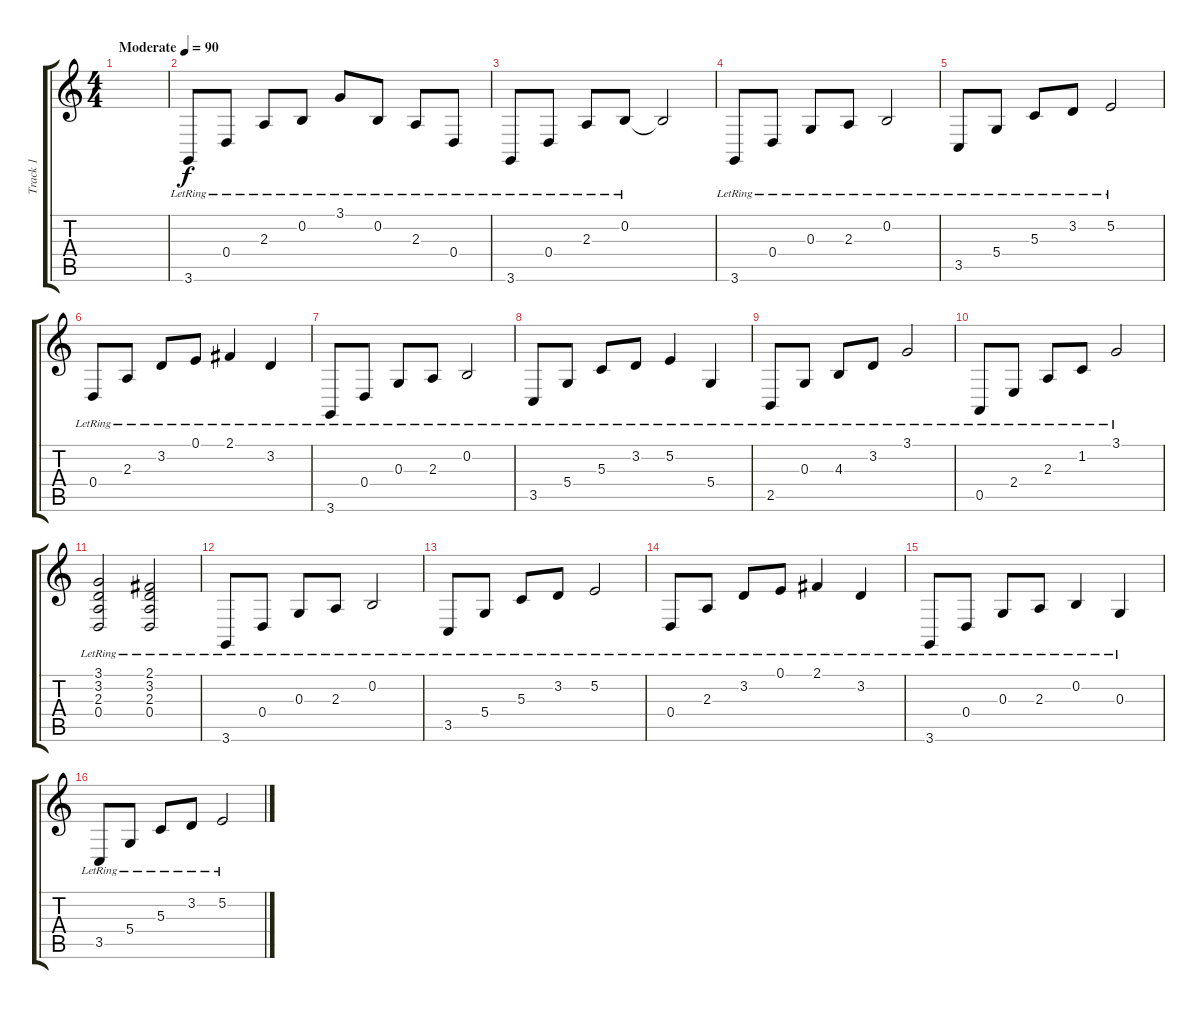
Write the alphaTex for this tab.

\track ("Track 1" "Track 1") {instrument brightacousticpiano}
\staff {score tabs}
\tuning (E4 B3 G3 D3 A2 E2) {hide}
\ts (4 4)
\tempo (90 "Moderate")
\clef g2
\ks c
|
3.6{lr}.8 0.4{lr}.8 2.3{lr}.8 0.2{lr}.8 3.1{lr}.8 0.2{lr}.8 2.3{lr}.8 0.4{lr}.8 |
3.6{lr}.8 0.4{lr}.8 2.3{lr}.8 0.2{lr}.8 0.2{t}.2 |
3.6{lr}.8 0.4{lr}.8 0.3{lr}.8 2.3{lr}.8 0.2{lr}.2 |
3.5{lr}.8 5.4{lr}.8 5.3{lr}.8 3.2{lr}.8 5.2{lr}.2 |
0.4{lr}.8 2.3{lr}.8 3.2{lr}.8 0.1{lr}.8 2.1{lr}.4 3.2{lr}.4 |
3.6{lr}.8 0.4{lr}.8 0.3{lr}.8 2.3{lr}.8 0.2{lr}.2 |
3.5{lr}.8 5.4{lr}.8 5.3{lr}.8 3.2{lr}.8 5.2{lr}.4 5.4{lr}.4 |
2.5{lr}.8 0.3{lr}.8 4.3{lr}.8 3.2{lr}.8 3.1{lr}.2 |
0.5{lr}.8 2.4{lr}.8 2.3{lr}.8 1.2{lr}.8 3.1{lr}.2 |
(3.1{lr} 3.2{lr} 2.3{lr} 0.4{lr}).2 (2.1{lr} 3.2{lr} 2.3{lr} 0.4{lr}).2 |
3.6{lr}.8 0.4{lr}.8 0.3{lr}.8 2.3{lr}.8 0.2{lr}.2 |
3.5{lr}.8 5.4{lr}.8 5.3{lr}.8 3.2{lr}.8 5.2{lr}.2 |
0.4{lr}.8 2.3{lr}.8 3.2{lr}.8 0.1{lr}.8 2.1{lr}.4 3.2{lr}.4 |
3.6{lr}.8 0.4{lr}.8 0.3{lr}.8 2.3{lr}.8 0.2{lr}.4 0.3{lr}.4 |
3.5{lr}.8 5.4{lr}.8 5.3{lr}.8 3.2{lr}.8 5.2{lr}.2
